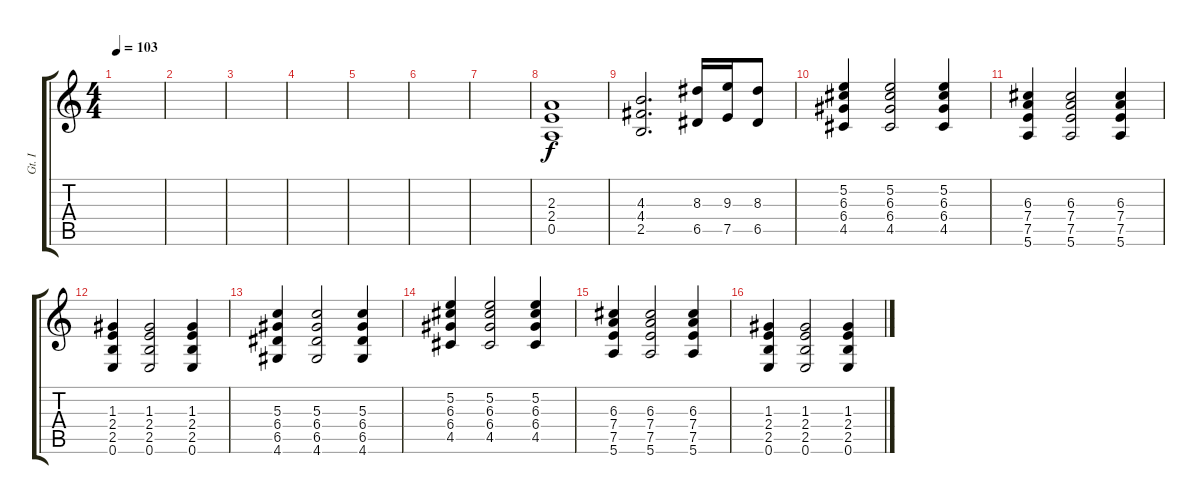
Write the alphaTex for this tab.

\track ("Gt. I" "Gt. I") {instrument distortionguitar}
\staff {score tabs}
\tuning (E4 B3 G3 D3 A2 E2) {hide}
\ts (4 4)
\tempo 103
\clef g2
\ks c
|
|
|
|
|
|
|
(2.3 2.4 0.5).1{volume 10} |
(4.3 4.4 2.5).2{d} (8.3 6.5).16 (9.3 7.5).16 (8.3 6.5).8 |
(5.2 6.3 6.4 4.5).4 (5.2 6.3 6.4 4.5).2{txt ""} (5.2 6.3 6.4 4.5).4 |
(6.3 7.4 7.5 5.6).4 (6.3 7.4 7.5 5.6).2 (6.3 7.4 7.5 5.6).4 |
(1.3 2.4 2.5 0.6).4 (1.3 2.4 2.5 0.6).2 (1.3 2.4 2.5 0.6).4 |
(5.3 6.4 6.5 4.6).4 (5.3 6.4 6.5 4.6).2 (5.3 6.4 6.5 4.6).4 |
(5.2 6.3 6.4 4.5).4 (5.2 6.3 6.4 4.5).2 (5.2 6.3 6.4 4.5).4 |
(6.3 7.4 7.5 5.6).4 (6.3 7.4 7.5 5.6).2 (6.3 7.4 7.5 5.6).4 |
(1.3 2.4 2.5 0.6).4 (1.3 2.4 2.5 0.6).2 (1.3 2.4 2.5 0.6).4
